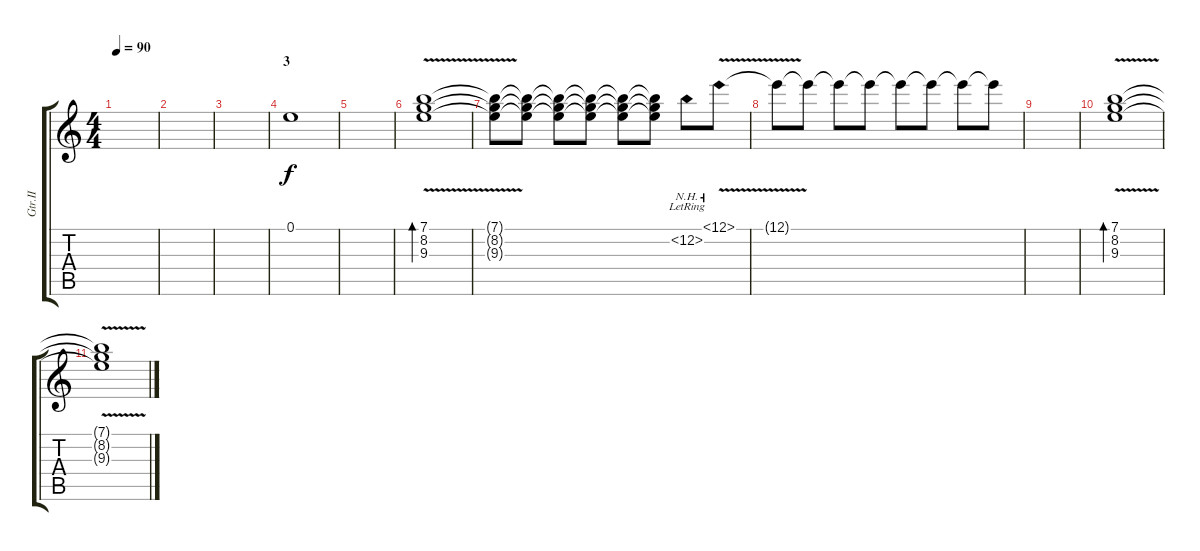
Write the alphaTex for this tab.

\track ("Gtr.II" "Gtr.II") {instrument electricguitarjazz}
\staff {score tabs}
\tuning (E4 B3 G3 D3 A2 E2) {hide}
\ts (4 4)
\tempo 90
\clef g2
\ks c
|
|
|
\section ("" "3")
0.1.1 |
|
(7.1 8.2 9.3{v}).1{bd 240 volume 10 instrument overdrivenguitar} |
(7.1{t} 8.2{t} 9.3{t}).8 (7.1{t} 8.2{t} 9.3{t}).8 (7.1{t} 8.2{t} 9.3{t}).8 (7.1{t} 8.2{t} 9.3{t}).8 (7.1{t} 8.2{t} 9.3{t}).8 (7.1{t} 8.2{t} 9.3{t}).8 12.2{nh lr}.8{volume 15 instrument electricguitarjazz} 12.1{nh v lr}.8 |
12.1{t}.8 12.1{t}.8 12.1{t}.8 12.1{t}.8 12.1{t}.8 12.1{t}.8 12.1{t}.8 12.1{t}.8 |
|
(7.1 8.2 9.3{v}).1{bd 240 volume 10 instrument overdrivenguitar} |
(7.1{t} 8.2{t} 9.3{t}).1
